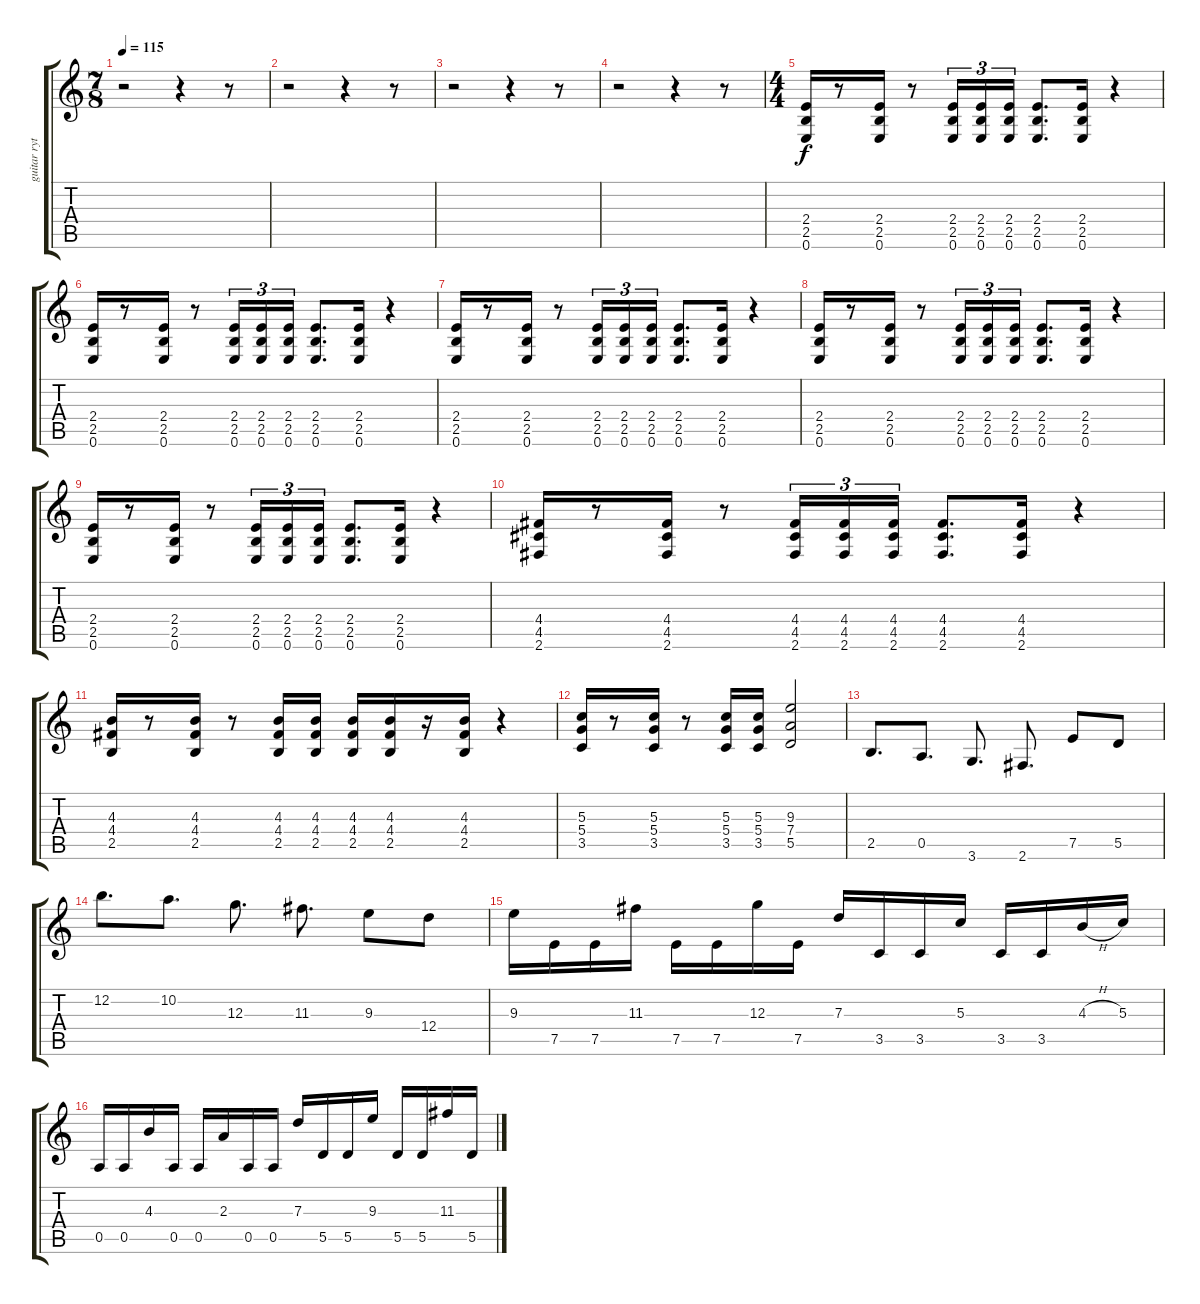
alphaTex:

\track ("guitar rythm" "guitar ryt") {instrument distortionguitar}
\staff {score tabs}
\tuning (E4 B3 G3 D3 A2 E2) {hide}
\ts (7 8)
\tempo 115
\clef g2
\ks c
r.2{dy f} r.4 r.8 |
r.2 r.4 r.8 |
r.2 r.4 r.8 |
r.2 r.4 r.8 |
\ts (4 4)
(2.4 2.5 0.6).16 r.8 (2.4 2.5 0.6).16 r.8 (2.4 2.5 0.6).16{tu (3 2)} (2.4 2.5 0.6).16{tu (3 2)} (2.4 2.5 0.6).16{tu (3 2)} (2.4 2.5 0.6).8{d} (2.4 2.5 0.6).16 r.4 |
(2.4 2.5 0.6).16 r.8 (2.4 2.5 0.6).16 r.8 (2.4 2.5 0.6).16{tu (3 2)} (2.4 2.5 0.6).16{tu (3 2)} (2.4 2.5 0.6).16{tu (3 2)} (2.4 2.5 0.6).8{d} (2.4 2.5 0.6).16 r.4 |
(2.4 2.5 0.6).16 r.8 (2.4 2.5 0.6).16 r.8 (2.4 2.5 0.6).16{tu (3 2)} (2.4 2.5 0.6).16{tu (3 2)} (2.4 2.5 0.6).16{tu (3 2)} (2.4 2.5 0.6).8{d} (2.4 2.5 0.6).16 r.4 |
(2.4 2.5 0.6).16 r.8 (2.4 2.5 0.6).16 r.8 (2.4 2.5 0.6).16{tu (3 2)} (2.4 2.5 0.6).16{tu (3 2)} (2.4 2.5 0.6).16{tu (3 2)} (2.4 2.5 0.6).8{d} (2.4 2.5 0.6).16 r.4 |
(2.4 2.5 0.6).16 r.8 (2.4 2.5 0.6).16 r.8 (2.4 2.5 0.6).16{tu (3 2)} (2.4 2.5 0.6).16{tu (3 2)} (2.4 2.5 0.6).16{tu (3 2)} (2.4 2.5 0.6).8{d} (2.4 2.5 0.6).16 r.4 |
(4.4 4.5 2.6).16 r.8 (4.4 4.5 2.6).16 r.8 (4.4 4.5 2.6).16{tu (3 2)} (4.4 4.5 2.6).16{tu (3 2)} (4.4 4.5 2.6).16{tu (3 2)} (4.4 4.5 2.6).8{d} (4.4 4.5 2.6).16 r.4 |
(4.3 4.4 2.5).16 r.8 (4.3 4.4 2.5).16 r.8 (4.3 4.4 2.5).16 (4.3 4.4 2.5).16 (4.3 4.4 2.5).16 (4.3 4.4 2.5).16 r.16 (4.3 4.4 2.5).16 r.4 |
(5.3 5.4 3.5).16 r.8 (5.3 5.4 3.5).16 r.8 (5.3 5.4 3.5).16 (5.3 5.4 3.5).16 (9.3 7.4 5.5).2 |
2.5.8{d} 0.5.8{d} 3.6.8{d} 2.6.8{d} 7.5.8 5.5.8 |
12.2.8{d} 10.2.8{d} 12.3.8{d} 11.3.8{d} 9.3.8 12.4.8 |
9.3.16 7.5.16 7.5.16 11.3.16 7.5.16 7.5.16 12.3.16 7.5.16 7.3.16 3.5.16 3.5.16 5.3.16 3.5.16 3.5.16 4.3{h}.16 5.3.16 |
0.5.16 0.5.16 4.3.16 0.5.16 0.5.16 2.3.16 0.5.16 0.5.16 7.3.16 5.5.16 5.5.16 9.3.16 5.5.16 5.5.16 11.3.16 5.5.16
